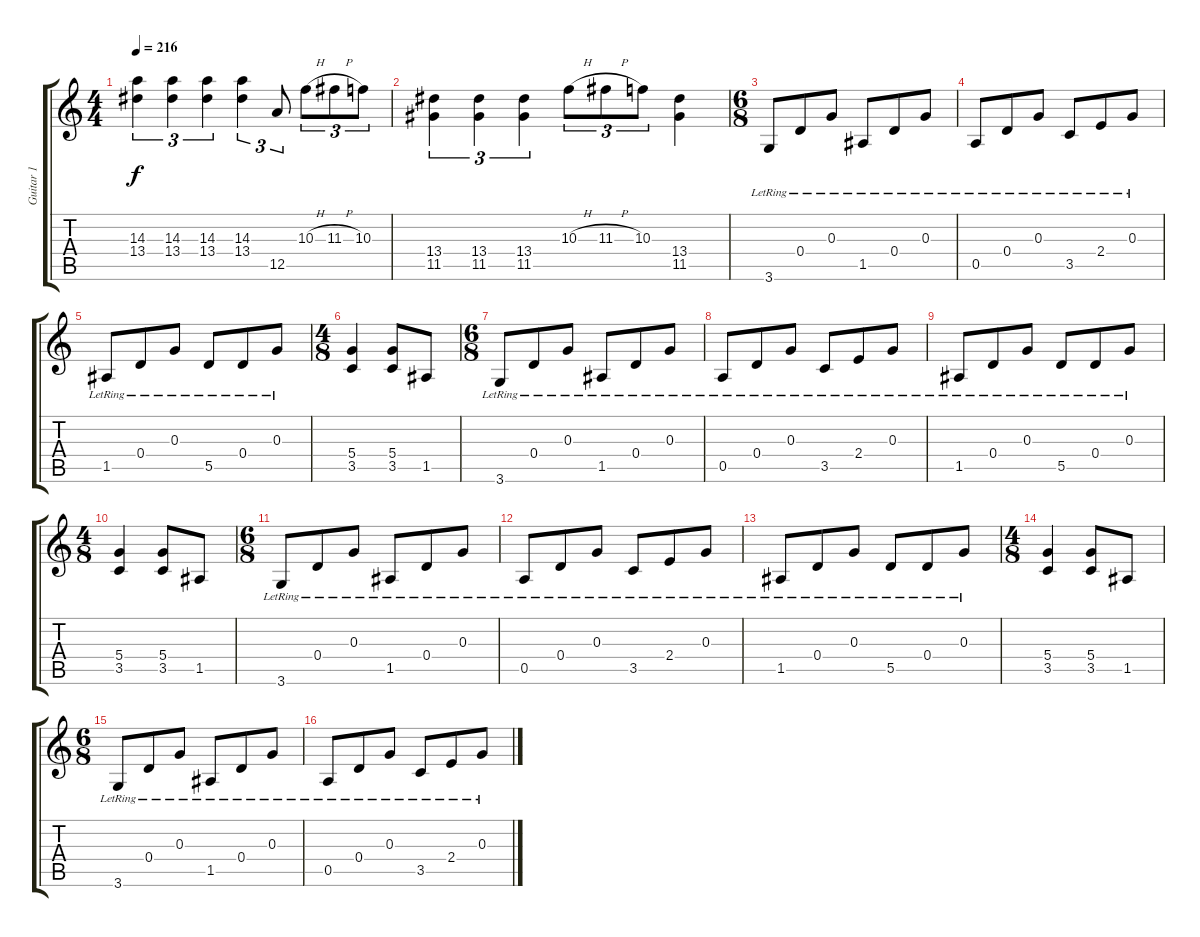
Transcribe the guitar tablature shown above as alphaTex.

\track ("Guitar 1" "Guitar 1") {instrument overdrivenguitar}
\staff {score tabs}
\tuning (E4 B3 G3 D3 A2 E2) {hide}
\ts (4 4)
\tempo 216
\clef g2
\ks c
(14.3 13.4).4{tu (3 2) dy f} (14.3 13.4).4{tu (3 2)} (14.3 13.4).4{tu (3 2)} (14.3 13.4).4{tu (3 2)} 12.5.8{tu (3 2)} 10.3{h}.8{tu (3 2)} 11.3{h}.8{tu (3 2)} 10.3.8{tu (3 2)} |
(13.4 11.5).4{tu (3 2)} (13.4 11.5).4{tu (3 2)} (13.4 11.5).4{tu (3 2)} 10.3{h}.8{tu (3 2)} 11.3{h}.8{tu (3 2)} 10.3.8{tu (3 2)} (13.4 11.5).4 |
\ts (6 8)
3.6{lr}.8 0.4{lr}.8 0.3{lr}.8 1.5{lr}.8 0.4{lr}.8 0.3{lr}.8 |
0.5{lr}.8 0.4{lr}.8 0.3{lr}.8 3.5{lr}.8 2.4{lr}.8 0.3{lr}.8 |
1.5{lr}.8 0.4{lr}.8 0.3{lr}.8 5.5{lr}.8 0.4{lr}.8 0.3{lr}.8 |
\ts (4 8)
(5.4 3.5).4 (5.4 3.5).8 1.5.8 |
\ts (6 8)
3.6{lr}.8 0.4{lr}.8 0.3{lr}.8 1.5{lr}.8 0.4{lr}.8 0.3{lr}.8 |
0.5{lr}.8 0.4{lr}.8 0.3{lr}.8 3.5{lr}.8 2.4{lr}.8 0.3{lr}.8 |
1.5{lr}.8 0.4{lr}.8 0.3{lr}.8 5.5{lr}.8 0.4{lr}.8 0.3{lr}.8 |
\ts (4 8)
(5.4 3.5).4 (5.4 3.5).8 1.5.8 |
\ts (6 8)
3.6{lr}.8 0.4{lr}.8 0.3{lr}.8 1.5{lr}.8 0.4{lr}.8 0.3{lr}.8 |
0.5{lr}.8 0.4{lr}.8 0.3{lr}.8 3.5{lr}.8 2.4{lr}.8 0.3{lr}.8 |
1.5{lr}.8 0.4{lr}.8 0.3{lr}.8 5.5{lr}.8 0.4{lr}.8 0.3{lr}.8 |
\ts (4 8)
(5.4 3.5).4 (5.4 3.5).8 1.5.8 |
\ts (6 8)
3.6{lr}.8 0.4{lr}.8 0.3{lr}.8 1.5{lr}.8 0.4{lr}.8 0.3{lr}.8 |
0.5{lr}.8 0.4{lr}.8 0.3{lr}.8 3.5{lr}.8 2.4{lr}.8 0.3{lr}.8
